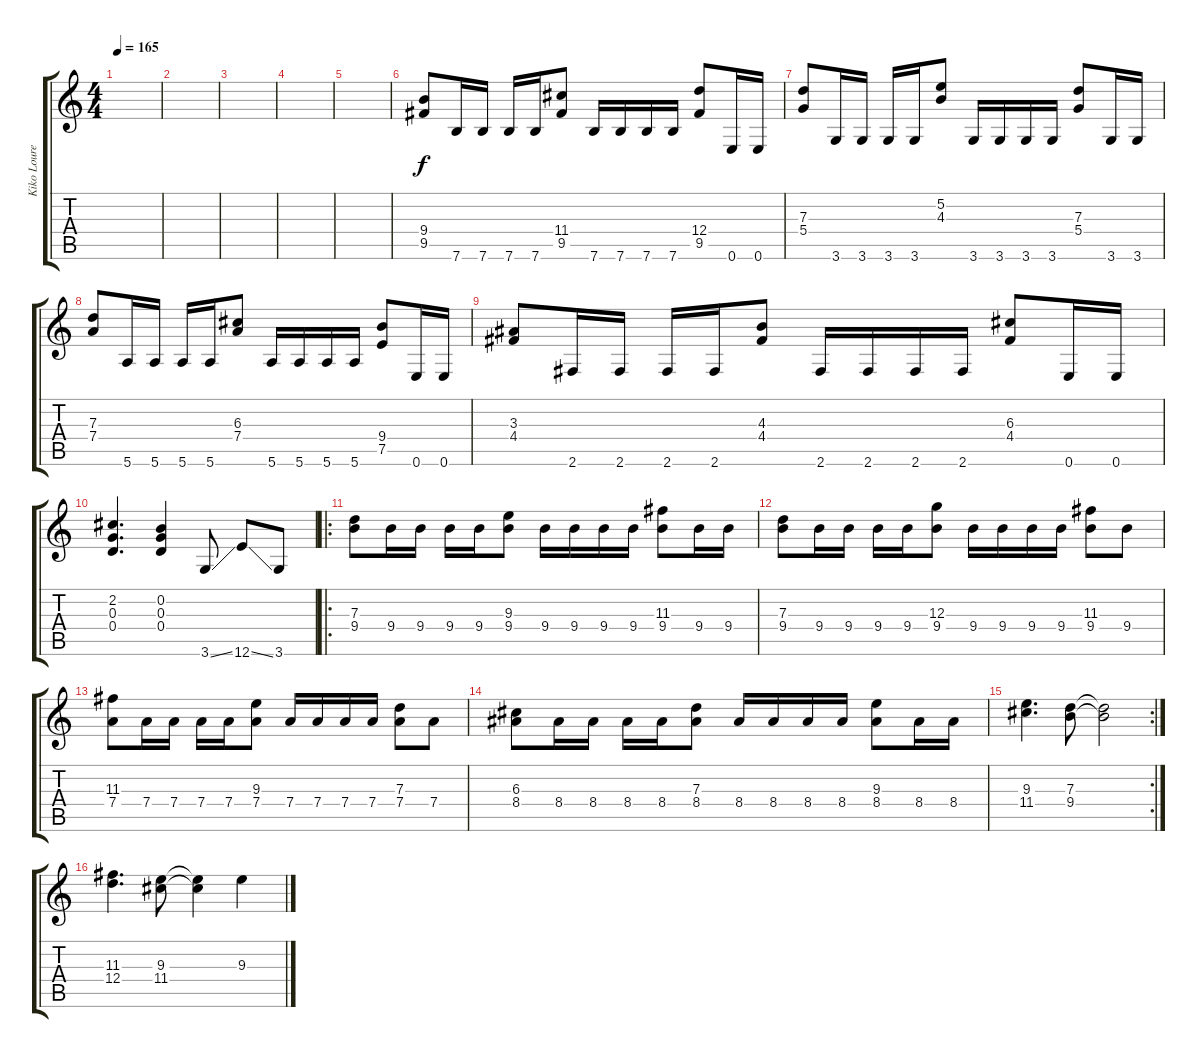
\track ("Kiko Loureiro" "Kiko Loure") {instrument distortionguitar}
\staff {score tabs}
\tuning (E4 B3 G3 D3 A2 E2) {hide}
\ts (4 4)
\tempo 165
\clef g2
\ks c
|
|
|
|
|
(9.4 9.5).8 7.6.16 7.6.16 7.6.16 7.6.16 (11.4 9.5).8 7.6.16 7.6.16 7.6.16 7.6.16 (12.4 9.5).8 0.6.16 0.6.16 |
(7.3 5.4).8 3.6.16 3.6.16 3.6.16 3.6.16 (5.2 4.3).8 3.6.16 3.6.16 3.6.16 3.6.16 (7.3 5.4).8 3.6.16 3.6.16 |
(7.3 7.4).8 5.6.16 5.6.16 5.6.16 5.6.16 (6.3 7.4).8 5.6.16 5.6.16 5.6.16 5.6.16 (9.4 7.5).8 0.6.16 0.6.16 |
(3.3 4.4).8 2.6.16 2.6.16 2.6.16 2.6.16 (4.3 4.4).8 2.6.16 2.6.16 2.6.16 2.6.16 (6.3 4.4).8 0.6.16 0.6.16 |
(2.2 0.3 0.4).4{d} (0.2 0.3 0.4).4 3.6{ss}.8 12.6{ss}.8 3.6.8 |
\ro
(7.3 9.4).8 9.4.16 9.4.16 9.4.16 9.4.16 (9.3 9.4).8 9.4.16 9.4.16 9.4.16 9.4.16 (11.3 9.4).8 9.4.16 9.4.16 |
(7.3 9.4).8 9.4.16 9.4.16 9.4.16 9.4.16 (12.3 9.4).8 9.4.16 9.4.16 9.4.16 9.4.16 (11.3 9.4).8 9.4.8 |
(11.3 7.4).8 7.4.16 7.4.16 7.4.16 7.4.16 (9.3 7.4).8 7.4.16 7.4.16 7.4.16 7.4.16 (7.3 7.4).8 7.4.8 |
(6.3 8.4).8 8.4.16 8.4.16 8.4.16 8.4.16 (7.3 8.4).8 8.4.16 8.4.16 8.4.16 8.4.16 (9.3 8.4).8 8.4.16 8.4.16 |
\rc 2
(9.3 11.4).4{d} (7.3 9.4).8 (7.3{t} 9.4{t}).2 |
(11.3 12.4).4{d} (9.3 11.4).8 (9.3{t} 11.4{t}).4 9.3.4
